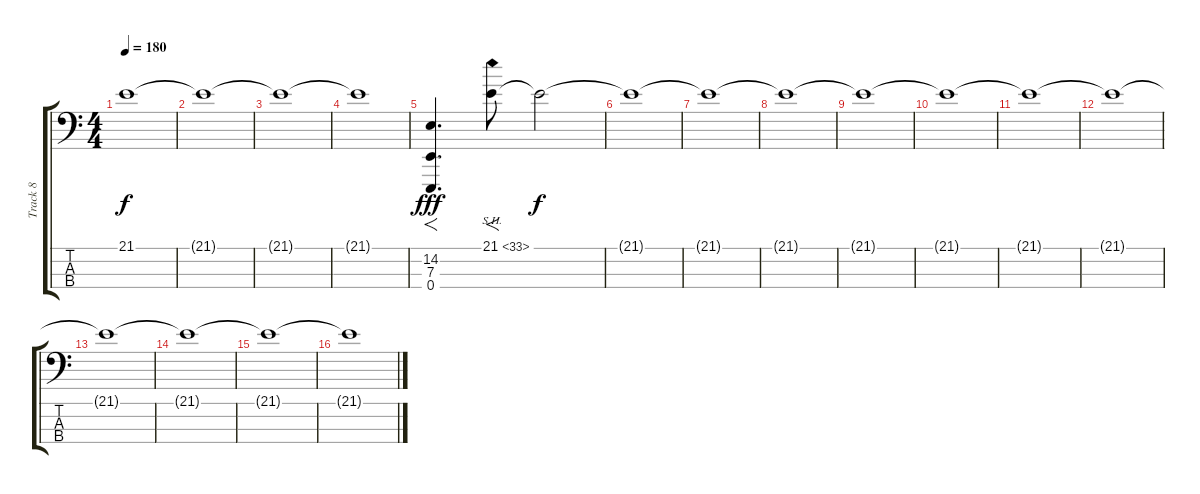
\track ("Track 8" "Track 8") {instrument synthbrass1}
\staff {score tabs}
\tuning (G2 D2 A1 E1) {hide}
\ts (4 4)
\tempo 180
\clef f4
\ks c
21.1{t}.1{dy f} |
21.1{t}.1 |
21.1{t}.1 |
21.1{t}.1 |
(14.2 7.3 0.4).4{f d dy fff} 21.1{sh 12}.8{f instrument stringensemble1} 21.1{t}.2{dy f} |
21.1{t}.1 |
21.1{t}.1 |
21.1{t}.1 |
21.1{t}.1 |
21.1{t}.1 |
21.1{t}.1 |
21.1{t}.1 |
21.1{t}.1 |
21.1{t}.1 |
21.1{t}.1 |
21.1{t}.1
